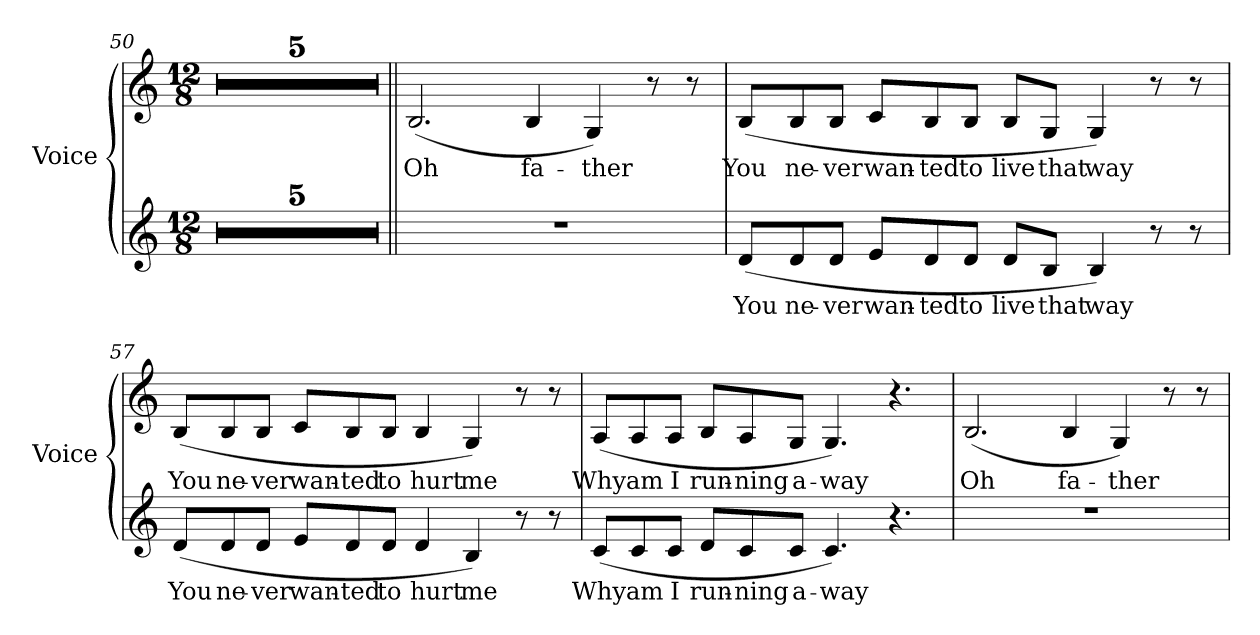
**kern	**text	**kern	**text
*part2	*part2	*part1	*part1
*staff2	*staff2	*staff1	*staff1
*I"Voice	*	*I"Voice	*
*I'Voice	*	*I'Voice	*
*clefG2	*	*clefG2	*
*k[]	*	*k[]	*
*C:	*	*C:	*
*M12/8	*	*M12/8	*
=50	=50	=50	=50
!LO:N:vis=1	!	!LO:N:vis=1	!
1.r	.	1.r	.
=51	=51	=51	=51
!LO:N:vis=1	!	!LO:N:vis=1	!
1.r	.	1.r	.
=52	=52	=52	=52
!LO:N:vis=1	!	!LO:N:vis=1	!
1.r	.	1.r	.
=53	=53	=53	=53
!LO:N:vis=1	!	!LO:N:vis=1	!
1.r	.	1.r	.
=54	=54	=54	=54
!LO:N:vis=1	!	!LO:N:vis=1	!
1.r	.	1.r	.
=55||	=55||	=55||	=55||
!LO:N:vis=1	!	!	!
!	!	!	!LO:LY:b:color=#000000
1.r	.	(2.Bi/	Oh
!	!	!	!LO:LY:b:color=#000000
.	.	4Bi/	fa-
!	!	!	!LO:LY:b:color=#000000
.	.	4Gi/)	-ther
.	.	8r	.
.	.	8r	.
!!LO:LB:g=z
=56	=56	=56	=56
!	!LO:LY:b:color=#000000	!	!
!	!	!	!LO:LY:b:color=#000000
(8di/L	You	(8Bi/L	You
!	!LO:LY:b:color=#000000	!	!
!	!	!	!LO:LY:b:color=#000000
8di/	ne-	8Bi/	ne-
!	!LO:LY:b:color=#000000	!	!
!	!	!	!LO:LY:b:color=#000000
8di/J	-ver	8Bi/J	-ver
!	!LO:LY:b:color=#000000	!	!
!	!	!	!LO:LY:b:color=#000000
8ei/L	wan-	8ci/L	wan-
!	!LO:LY:b:color=#000000	!	!
!	!	!	!LO:LY:b:color=#000000
8di/	-ted	8Bi/	-ted
!	!LO:LY:b:color=#000000	!	!
!	!	!	!LO:LY:b:color=#000000
8di/J	to	8Bi/J	to
!	!LO:LY:b:color=#000000	!	!
!	!	!	!LO:LY:b:color=#000000
8di/L	live	8Bi/L	live
!	!LO:LY:b:color=#000000	!	!
!	!	!	!LO:LY:b:color=#000000
8Bi/J	that	8Gi/J	that
!	!LO:LY:b:color=#000000	!	!
!	!	!	!LO:LY:b:color=#000000
4Bi/)	way	4Gi/)	way
8r	.	8r	.
8r	.	8r	.
=57	=57	=57	=57
!	!LO:LY:b:color=#000000	!	!
!	!	!	!LO:LY:b:color=#000000
(8di/L	You	(8Bi/L	You
!	!LO:LY:b:color=#000000	!	!
!	!	!	!LO:LY:b:color=#000000
8di/	ne-	8Bi/	ne-
!	!LO:LY:b:color=#000000	!	!
!	!	!	!LO:LY:b:color=#000000
8di/J	-ver	8Bi/J	-ver
!	!LO:LY:b:color=#000000	!	!
!	!	!	!LO:LY:b:color=#000000
8ei/L	wan-	8ci/L	wan-
!	!LO:LY:b:color=#000000	!	!
!	!	!	!LO:LY:b:color=#000000
8di/	-ted	8Bi/	-ted
!	!LO:LY:b:color=#000000	!	!
!	!	!	!LO:LY:b:color=#000000
8di/J	to	8Bi/J	to
!	!LO:LY:b:color=#000000	!	!
!	!	!	!LO:LY:b:color=#000000
4di/	hurt	4Bi/	hurt
!	!LO:LY:b:color=#000000	!	!
!	!	!	!LO:LY:b:color=#000000
4Bi/)	me	4Gi/)	me
8r	.	8r	.
8r	.	8r	.
!!LO:PB:g=z
=58	=58	=58	=58
!	!LO:LY:b:color=#000000	!	!
!	!	!	!LO:LY:b:color=#000000
(8ci/L	Why	(8Ai/L	Why
!	!LO:LY:b:color=#000000	!	!
!	!	!	!LO:LY:b:color=#000000
8ci/	am	8Ai/	am
!	!LO:LY:b:color=#000000	!	!
!	!	!	!LO:LY:b:color=#000000
8ci/J	I	8Ai/J	I
!	!LO:LY:b:color=#000000	!	!
!	!	!	!LO:LY:b:color=#000000
8di/L	run-	8Bi/L	run-
!	!LO:LY:b:color=#000000	!	!
!	!	!	!LO:LY:b:color=#000000
8ci/	-ning	8Ai/	-ning
!	!LO:LY:b:color=#000000	!	!
!	!	!	!LO:LY:b:color=#000000
8ci/J	a-	8Gi/J	a-
!	!LO:LY:b:color=#000000	!	!
!	!	!	!LO:LY:b:color=#000000
4.ci/)	-way	4.Gi/)	-way
4.r	.	4.r	.
=59	=59	=59	=59
!LO:N:vis=1	!	!	!
!	!	!	!LO:LY:b:color=#000000
1.r	.	(2.Bi/	Oh
!	!	!	!LO:LY:b:color=#000000
.	.	4Bi/	fa-
!	!	!	!LO:LY:b:color=#000000
.	.	4Gi/)	-ther
.	.	8r	.
.	.	8r	.
=	=	=	=
*-	*-	*-	*-
